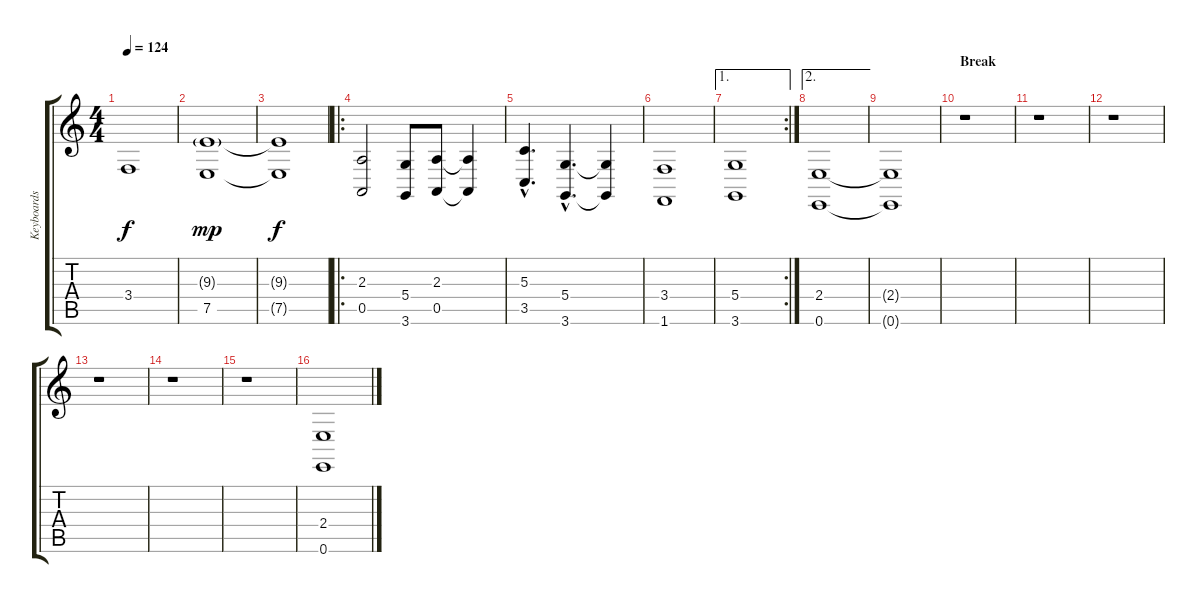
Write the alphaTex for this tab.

\track ("Keyboards 1" "Keyboards ") {instrument stringensemble1}
\staff {score tabs}
\tuning (E4 B3 G3 D3 A2 E2) {hide}
\ts (4 4)
\tempo 124
\clef g2
\ks c
3.4{t}.1{dy f} |
(9.3{g} 7.5).1{dy mp} |
(9.3{t} 7.5{t}).1{dy f} |
\ro
(2.3 0.5).2 (5.4 3.6).8 (2.3 0.5).8 (2.3{t} 0.5{t}).4 |
(5.3{hac} 3.5{hac}).4{d} (5.4{hac} 3.6{hac}).4{d} (5.4{t} 3.6{t}).4 |
(3.4 1.6).1 |
\ae 1
\rc 2
(5.4 3.6).1 |
\ae 2
(2.4 0.6).1 |
(2.4{t} 0.6{t}).1 |
\section ("" "Break")
r.1 |
r.1 |
r.1 |
r.1 |
r.1 |
r.1 |
(2.4 0.6).1
